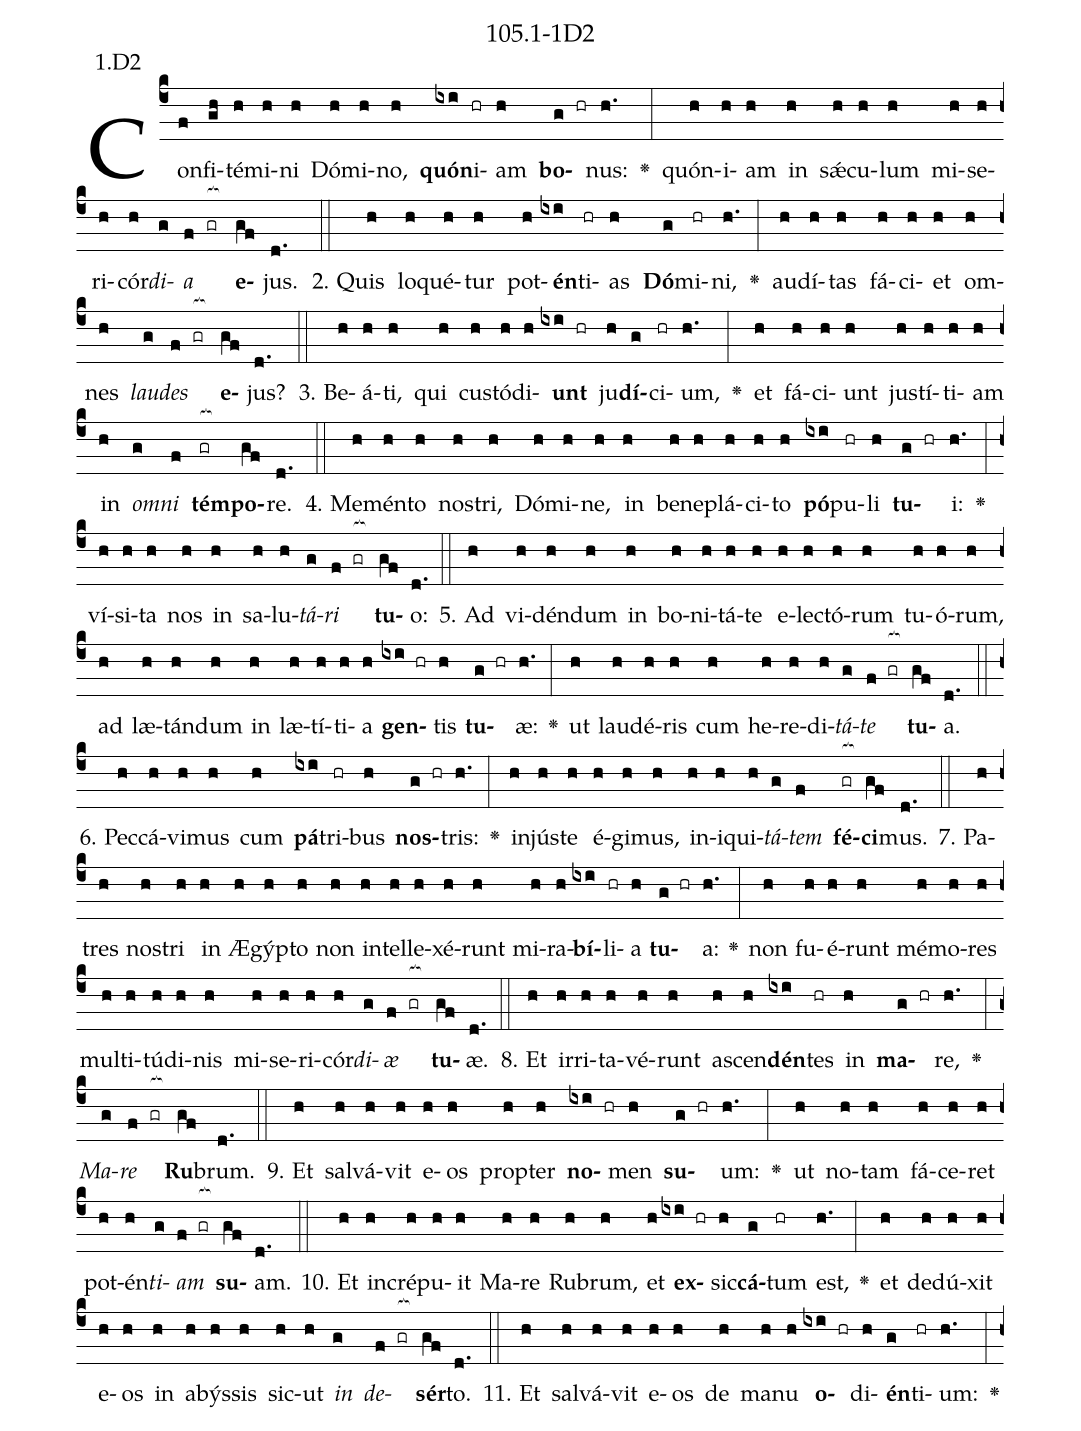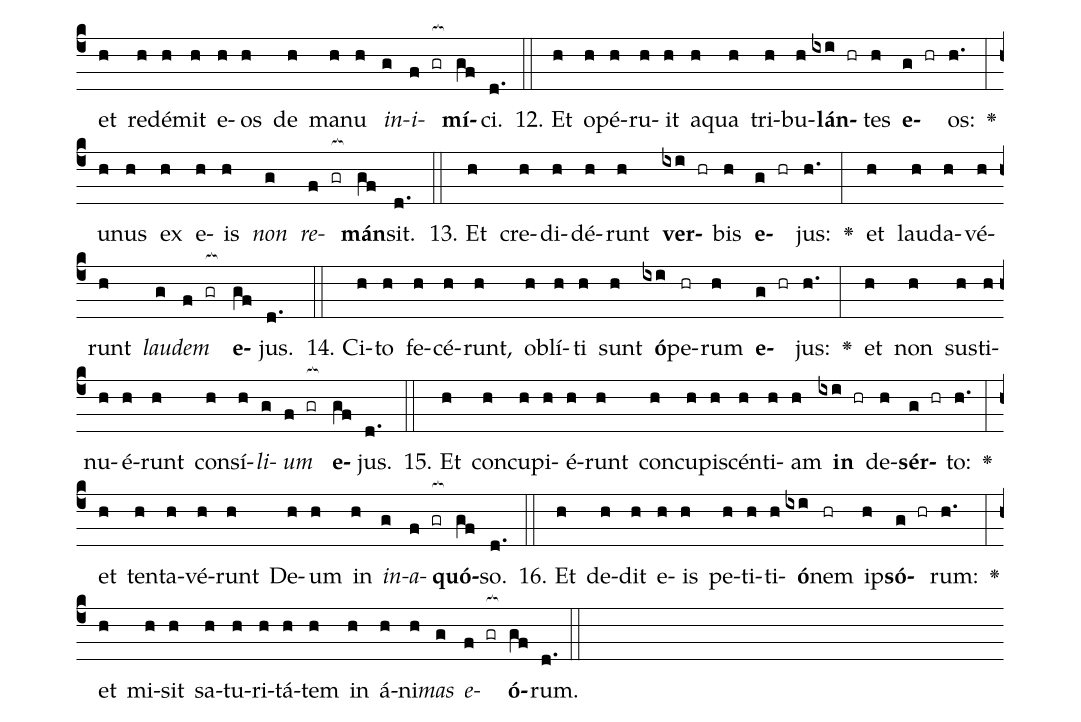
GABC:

name: 105.1-1D2;
annotation: 1.D2;
%%
(c4)Con(f)fi(gh)té(h)mi(h)ni(h) Dó(h)mi(h)no,(h) <b>quón</b>(ixi)i(hr)am(h) <b>bo</b>(g hr)nus:(h.) <v>\greheightstar</v>(:) quón(h)i(h)am(h) in(h) sǽ(h)cu(h)lum(h) mi(h)se(h)ri(h)cór(h)<i>di</i>(g)<i>a</i>(f gr[ocb:1{]) <b>e</b>(gf[ocb:0}])jus.(d.) (::)
2. Quis(h) lo(h)qué(h)tur(h) pot(h)<b>én</b>(ixi)ti(hr)as(h) <b>Dó</b>(g)mi(hr)ni,(h.) <v>\greheightstar</v>(:) au(h)dí(h)tas(h) fá(h)ci(h)et(h) om(h)nes(h) <i>lau</i>(g)<i>des</i>(f gr[ocb:1{]) <b>e</b>(gf[ocb:0}])jus?(d.) (::)
3. Be(h)á(h)ti,(h) qui(h) cus(h)tó(h)di(h)<b>unt</b>(ixi hr) ju(h)<b>dí</b>(g)ci(hr)um,(h.) <v>\greheightstar</v>(:) et(h) fá(h)ci(h)unt(h) jus(h)tí(h)ti(h)am(h) in(h) <i>om</i>(g)<i>ni</i>(f) <b>tém</b>(gr[ocb:1{])<b>po</b>(gf[ocb:0}])re.(d.) (::)
4. Me(h)mén(h)to(h) nos(h)tri,(h) Dó(h)mi(h)ne,(h) in(h) be(h)ne(h)plá(h)ci(h)to(h) <b>pó</b>(ixi)pu(hr)li(h) <b>tu</b>(g hr)i:(h.) <v>\greheightstar</v>(:) ví(h)si(h)ta(h) nos(h) in(h) sa(h)lu(h)<i>tá</i>(g)<i>ri</i>(f gr[ocb:1{]) <b>tu</b>(gf[ocb:0}])o:(d.) (::)
5. Ad(h) vi(h)dén(h)dum(h) in(h) bo(h)ni(h)tá(h)te(h) e(h)lec(h)tó(h)rum(h) tu(h)ó(h)rum,(h) ad(h) læ(h)tán(h)dum(h) in(h) læ(h)tí(h)ti(h)a(h) <b>gen</b>(ixi hr)tis(h) <b>tu</b>(g hr)æ:(h.) <v>\greheightstar</v>(:) ut(h) lau(h)dé(h)ris(h) cum(h) he(h)re(h)di(h)<i>tá</i>(g)<i>te</i>(f gr[ocb:1{]) <b>tu</b>(gf[ocb:0}])a.(d.) (::)
6. Pec(h)cá(h)vi(h)mus(h) cum(h) <b>pá</b>(ixi)tri(hr)bus(h) <b>nos</b>(g hr)tris:(h.) <v>\greheightstar</v>(:) in(h)jús(h)te(h) é(h)gi(h)mus,(h) in(h)i(h)qui(h)<i>tá</i>(g)<i>tem</i>(f) <b>fé</b>(gr[ocb:1{])<b>ci</b>(gf[ocb:0}])mus.(d.) (::)
7. Pa(h)tres(h) nos(h)tri(h) in(h) Æ(h)gýp(h)to(h) non(h) in(h)tel(h)le(h)xé(h)runt(h) mi(h)ra(h)<b>bí</b>(ixi)li(hr)a(h) <b>tu</b>(g hr)a:(h.) <v>\greheightstar</v>(:) non(h) fu(h)é(h)runt(h) mé(h)mo(h)res(h) mul(h)ti(h)tú(h)di(h)nis(h) mi(h)se(h)ri(h)cór(h)<i>di</i>(g)<i>æ</i>(f gr[ocb:1{]) <b>tu</b>(gf[ocb:0}])æ.(d.) (::)
8. Et(h) ir(h)ri(h)ta(h)vé(h)runt(h) a(h)scen(h)<b>dén</b>(ixi)tes(hr) in(h) <b>ma</b>(g hr)re,(h.) <v>\greheightstar</v>(:) <i>Ma</i>(g)<i>re</i>(f gr[ocb:1{]) <b>Ru</b>(gf[ocb:0}])brum.(d.) (::)
9. Et(h) sal(h)vá(h)vit(h) e(h)os(h) prop(h)ter(h) <b>no</b>(ixi hr)men(h) <b>su</b>(g hr)um:(h.) <v>\greheightstar</v>(:) ut(h) no(h)tam(h) fá(h)ce(h)ret(h) pot(h)én(h)<i>ti</i>(g)<i>am</i>(f gr[ocb:1{]) <b>su</b>(gf[ocb:0}])am.(d.) (::)
10. Et(h) in(h)cré(h)pu(h)it(h) Ma(h)re(h) Ru(h)brum,(h) et(h) <b>ex</b>(ixi hr)sic(h)<b>cá</b>(g)tum(hr) est,(h.) <v>\greheightstar</v>(:) et(h) de(h)dú(h)xit(h) e(h)os(h) in(h) a(h)býs(h)sis(h) sic(h)ut(h) <i>in</i>(g) <i>de</i>(f gr[ocb:1{])<b>sér</b>(gf[ocb:0}])to.(d.) (::)
11. Et(h) sal(h)vá(h)vit(h) e(h)os(h) de(h) ma(h)nu(h) <b>o</b>(ixi hr)di(h)<b>én</b>(g)ti(hr)um:(h.) <v>\greheightstar</v>(:) et(h) red(h)é(h)mit(h) e(h)os(h) de(h) ma(h)nu(h) <i>in</i>(g)<i>i</i>(f gr[ocb:1{])<b>mí</b>(gf[ocb:0}])ci.(d.) (::)
12. Et(h) o(h)pé(h)ru(h)it(h) a(h)qua(h) tri(h)bu(h)<b>lán</b>(ixi hr)tes(h) <b>e</b>(g hr)os:(h.) <v>\greheightstar</v>(:) u(h)nus(h) ex(h) e(h)is(h) <i>non</i>(g) <i>re</i>(f gr[ocb:1{])<b>mán</b>(gf[ocb:0}])sit.(d.) (::)
13. Et(h) cre(h)di(h)dé(h)runt(h) <b>ver</b>(ixi hr)bis(h) <b>e</b>(g hr)jus:(h.) <v>\greheightstar</v>(:) et(h) lau(h)da(h)vé(h)runt(h) <i>lau</i>(g)<i>dem</i>(f gr[ocb:1{]) <b>e</b>(gf[ocb:0}])jus.(d.) (::)
14. Ci(h)to(h) fe(h)cé(h)runt,(h) ob(h)lí(h)ti(h) sunt(h) <b>ó</b>(ixi)pe(hr)rum(h) <b>e</b>(g hr)jus:(h.) <v>\greheightstar</v>(:) et(h) non(h) sus(h)ti(h)nu(h)é(h)runt(h) con(h)sí(h)<i>li</i>(g)<i>um</i>(f gr[ocb:1{]) <b>e</b>(gf[ocb:0}])jus.(d.) (::)
15. Et(h) con(h)cu(h)pi(h)é(h)runt(h) con(h)cu(h)pi(h)scén(h)ti(h)am(h) <b>in</b>(ixi hr) de(h)<b>sér</b>(g hr)to:(h.) <v>\greheightstar</v>(:) et(h) ten(h)ta(h)vé(h)runt(h) De(h)um(h) in(h) <i>in</i>(g)<i>a</i>(f gr[ocb:1{])<b>quó</b>(gf[ocb:0}])so.(d.) (::)
16. Et(h) de(h)dit(h) e(h)is(h) pe(h)ti(h)ti(h)<b>ó</b>(ixi)nem(hr) ip(h)<b>só</b>(g hr)rum:(h.) <v>\greheightstar</v>(:) et(h) mi(h)sit(h) sa(h)tu(h)ri(h)tá(h)tem(h) in(h) á(h)ni(h)<i>mas</i>(g) <i>e</i>(f gr[ocb:1{])<b>ó</b>(gf[ocb:0}])rum.(d.) (::)
